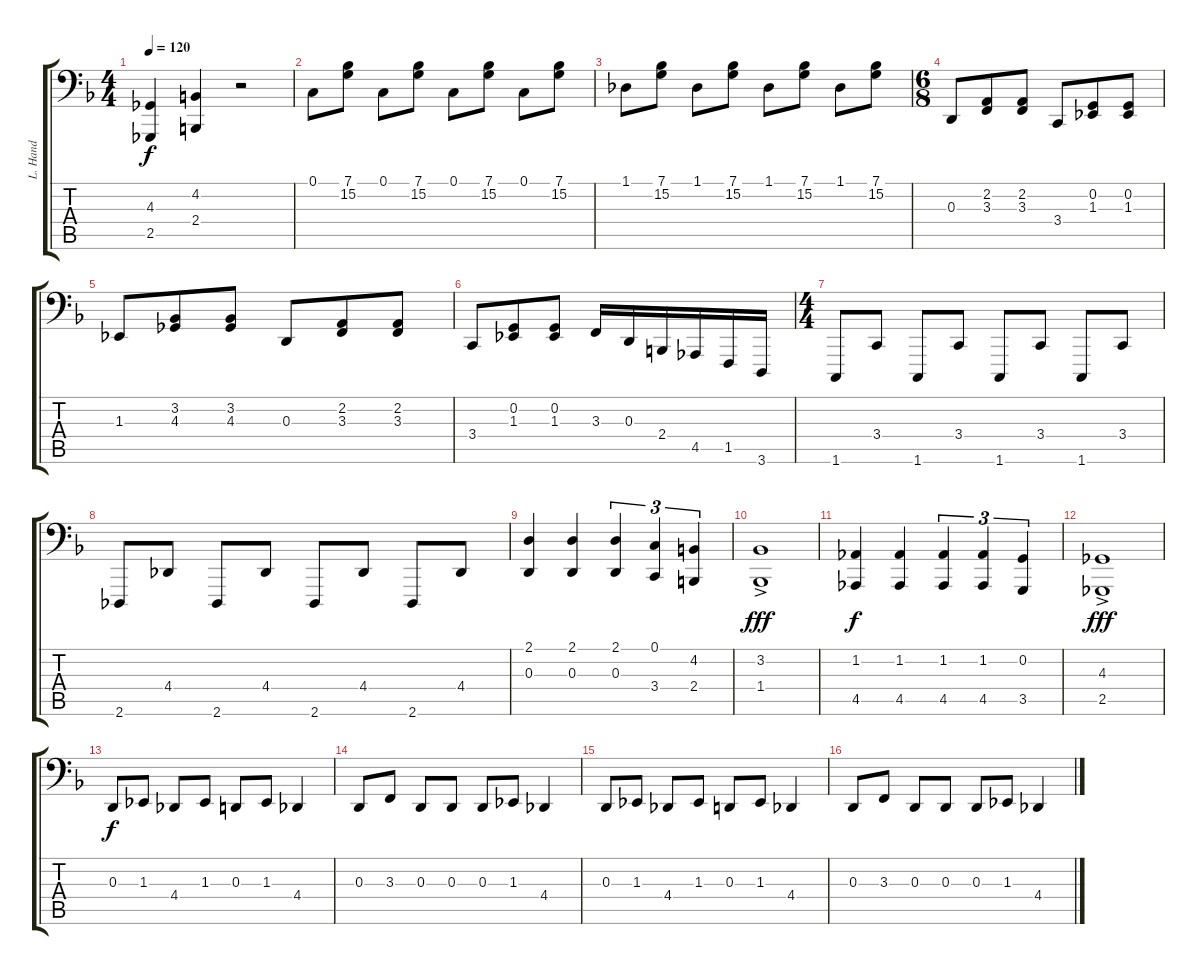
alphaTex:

\track ("L. Hand" "L. Hand") {instrument acousticgrandpiano}
\staff {score tabs}
\tuning (C3 G2 D2 A1 E1 B0) {hide}
\ts (4 4)
\tempo 120
\clef f4
\ks f
(4.3 2.5).4{dy f volume 13} (4.2 2.4).4{volume 16} r.2 |
0.1.8{volume 12} (7.1 15.2).8 0.1.8 (7.1 15.2).8 0.1.8 (7.1 15.2).8 0.1.8 (7.1 15.2).8 |
1.1.8 (7.1 15.2).8 1.1.8 (7.1 15.2).8 1.1.8 (7.1 15.2).8 1.1.8 (7.1 15.2).8 |
\ts (6 8)
0.3.8{volume 13} (2.2 3.3).8 (2.2 3.3).8 3.4.8 (0.2 1.3).8 (0.2 1.3).8 |
1.3.8 (3.2 4.3).8 (3.2 4.3).8 0.3.8 (2.2 3.3).8 (2.2 3.3).8 |
3.4.8 (0.2 1.3).8 (0.2 1.3).8 3.3.16{volume 15} 0.3.16 2.4.16 4.5.16 1.5.16 3.6.16 |
\ts (4 4)
1.6.8{volume 12} 3.4.8 1.6.8 3.4.8 1.6.8 3.4.8 1.6.8 3.4.8 |
2.6.8 4.4.8 2.6.8 4.4.8 2.6.8 4.4.8 2.6.8 4.4.8 |
(2.1 0.3).4{volume 13} (2.1 0.3).4 (2.1 0.3).4{tu (3 2)} (0.1 3.4).4{tu (3 2)} (4.2 2.4).4{tu (3 2)} |
(3.2{ac} 1.4{ac}).1{dy fff volume 16} |
(1.2 4.5).4{dy f volume 13} (1.2 4.5).4 (1.2 4.5).4{tu (3 2)} (1.2 4.5).4{tu (3 2)} (0.2 3.5).4{tu (3 2)} |
(4.3{ac} 2.5{ac}).1{dy fff volume 16} |
0.3.8{dy f volume 14} 1.3.8 4.4.8 1.3.8 0.3.8 1.3.8 4.4.4 |
0.3.8 3.3.8 0.3.8 0.3.8 0.3.8 1.3.8 4.4.4 |
0.3.8 1.3.8 4.4.8 1.3.8 0.3.8 1.3.8 4.4.4 |
0.3.8 3.3.8 0.3.8 0.3.8 0.3.8 1.3.8 4.4.4
